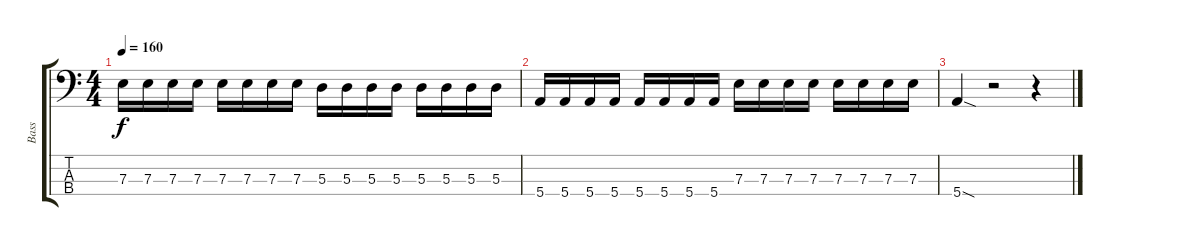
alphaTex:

\track ("Bass" "Bass") {instrument electricbasspick}
\staff {score tabs}
\tuning (G2 D2 A1 E1) {hide}
\ts (4 4)
\tempo 160
\clef f4
\ks c
7.3.16{dy f} 7.3.16 7.3.16 7.3.16 7.3.16 7.3.16 7.3.16 7.3.16 5.3.16 5.3.16 5.3.16 5.3.16 5.3.16 5.3.16 5.3.16 5.3.16 |
5.4.16 5.4.16 5.4.16 5.4.16 5.4.16 5.4.16 5.4.16 5.4.16 7.3.16 7.3.16 7.3.16 7.3.16 7.3.16 7.3.16 7.3.16 7.3.16 |
5.4{sod}.4 r.2 r.4
